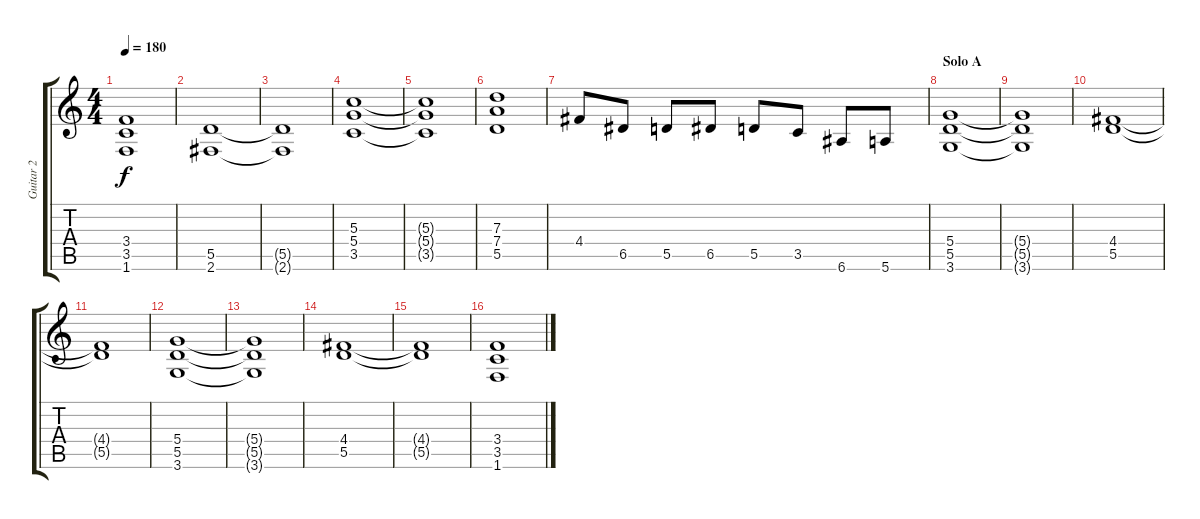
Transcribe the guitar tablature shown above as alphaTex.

\track ("Guitar 2" "Guitar 2") {instrument overdrivenguitar}
\staff {score tabs}
\tuning (E4 B3 G3 D3 A2 E2) {hide}
\ts (4 4)
\tempo 180
\clef g2
\ks c
(3.4{t} 3.5{t} 1.6{t}).1{dy f} |
(5.5 2.6).1 |
(5.5{t} 2.6{t}).1 |
(5.3 5.4 3.5).1 |
(5.3{t} 5.4{t} 3.5{t}).1 |
(7.3 7.4 5.5).1 |
4.4.8 6.5.8 5.5.8 6.5.8 5.5.8 3.5.8 6.6.8 5.6.8 |
\section ("" "Solo A")
(5.4 5.5 3.6).1 |
(5.4{t} 5.5{t} 3.6{t}).1 |
(4.4 5.5).1 |
(4.4{t} 5.5{t}).1 |
(5.4 5.5 3.6).1 |
(5.4{t} 5.5{t} 3.6{t}).1 |
(4.4 5.5).1 |
(4.4{t} 5.5{t}).1 |
(3.4 3.5 1.6).1
